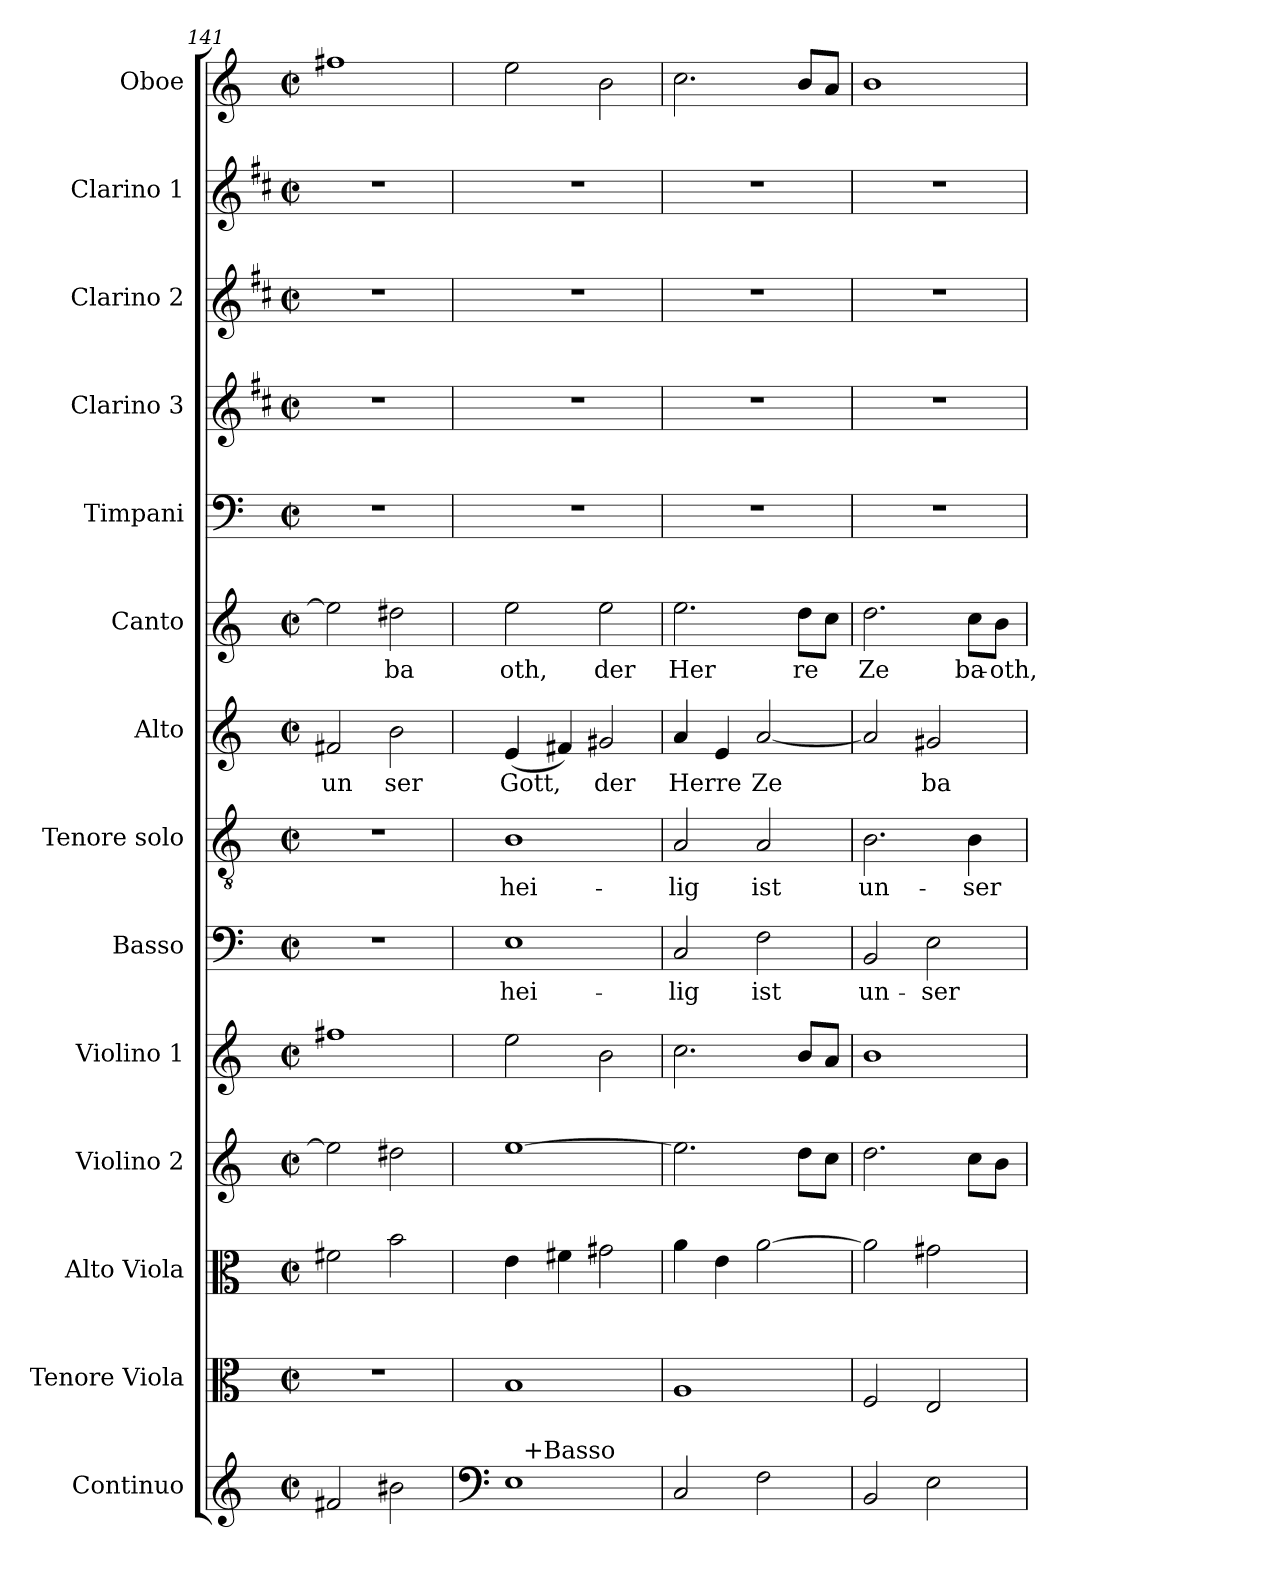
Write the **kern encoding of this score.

**kern	**kern	**kern	**kern	**kern	**kern	**text	**kern	**text	**kern	**text	**kern	**text	**kern	**kern	**kern	**kern	**kern
*part14	*part13	*part12	*part11	*part10	*part9	*part9	*part8	*part8	*part7	*part7	*part6	*part6	*part5	*part4	*part3	*part2	*part1
*staff14	*staff13	*staff12	*staff11	*staff10	*staff9	*staff9	*staff8	*staff8	*staff7	*staff7	*staff6	*staff6	*staff5	*staff4	*staff3	*staff2	*staff1
*I"Continuo	*I"Tenore Viola	*I"Alto Viola	*I"Violino 2	*I"Violino 1	*I"Basso	*	*I"Tenore solo	*	*I"Alto	*	*I"Canto	*	*I"Timpani	*I"Clarino 3	*I"Clarino 2	*I"Clarino 1	*I"Oboe
*I'Continuo	*I'Tenore Viola	*I'Alto Viola	*I'Violino 2	*I'Violino 1	*I'Basso	*	*I'Tenore	*	*I'Alto	*	*I'Canto	*	*I'Timpani	*I'Clarino 3	*I'Clarino 2	*I'Clarino 1	*I'Oboe
*clefG2	*clefC3	*clefC3	*clefG2	*clefG2	*clefF4	*	*clefGv2	*	*clefG2	*	*clefG2	*	*clefF4	*clefG2	*clefG2	*clefG2	*clefG2
*	*	*	*	*	*	*	*	*	*	*	*	*	*	*ITrd1c2	*ITrd1c2	*ITrd1c2	*
*k[]	*k[]	*k[]	*k[]	*k[]	*k[]	*	*k[]	*	*k[]	*	*k[]	*	*k[]	*k[]	*k[]	*k[]	*k[]
*C:	*C:	*C:	*C:	*C:	*C:	*	*C:	*	*C:	*	*C:	*	*C:	*C:	*C:	*C:	*C:
*M2/2	*M2/2	*M2/2	*M2/2	*M2/2	*M2/2	*	*M2/2	*	*M2/2	*	*M2/2	*	*M2/2	*M2/2	*M2/2	*M2/2	*M2/2
*met(c|)	*met(c|)	*met(c|)	*met(c|)	*met(c|)	*met(c|)	*	*met(c|)	*	*met(c|)	*	*met(c|)	*	*met(c|)	*met(c|)	*met(c|)	*met(c|)	*met(c|)
=141	=141	=141	=141	=141	=141	=141	=141	=141	=141	=141	=141	=141	=141	=141	=141	=141	=141
!	!	!	!	!	!	!	!	!	!	!LO:LY:b:cj	!	!LO:LY:b:cj	!	!	!	!	!
2f#X/	1r	2f#X\	2ee\]	1ff#X	1r	.	1r	.	2f#X/	un	2ee\]	.	1r	1r	1r	1r	1ff#X
!	!	!	!	!	!	!	!	!	!	!LO:LY:b:cj	!	!LO:LY:b:cj	!	!	!	!	!
2b#\	.	2b\	2dd#X\	.	.	.	.	.	2b\	ser	2dd#X\	ba	.	.	.	.	.
=142	=142	=142	=142	=142	=142	=142	=142	=142	=142	=142	=142	=142	=142	=142	=142	=142	=142
*clefF4	*	*	*	*	*	*	*	*	*	*	*	*	*	*	*	*	*
!	!	!	!	!	!	!LO:LY:b:cj	!	!LO:LY:b	!	!LO:LY:b:cj	!	!LO:LY:b:cj	!	!	!	!	!
*^	*	*	*	*	*	*	*	*	*	*	*	*	*	*	*	*	*
1E	16ryy	1B	4e\	[>1ee	2ee\	1E	hei-	1B	hei-	(<4e/	Gott,	2ee\	oth,	1r	1r	1r	1r	2ee\
!	!LO:TX:a:t=+Basso	!	!	!	!	!	!	!	!	!	!	!	!	!	!	!	!	!
.	2...ryy	.	.	.	.	.	.	.	.	.	.	.	.	.	.	.	.	.
!	!	!	!	!	!	!	!	!	!	!	!LO:LY:b:cj	!	!	!	!	!	!	!
.	.	.	4f#X\	.	.	.	.	.	.	4f#X/)	.	.	.	.	.	.	.	.
!	!	!	!	!	!	!	!	!	!	!	!LO:LY:b:cj	!	!LO:LY:b:cj	!	!	!	!	!
.	.	.	2g#X\	.	2b\	.	.	.	.	2g#X/	der	2ee\	der	.	.	.	.	2b\
=143	=143	=143	=143	=143	=143	=143	=143	=143	=143	=143	=143	=143	=143	=143	=143	=143	=143	=143
!	!	!	!	!	!	!	!LO:LY:b:cj	!	!LO:LY:b	!	!LO:LY:b:cj	!	!LO:LY:b:cj	!	!	!	!	!
*v	*v	*	*	*	*	*	*	*	*	*	*	*	*	*	*	*	*	*
2C/	1A	4a\	2.ee\]	2.cc\	2C/	-lig	2A/	-lig	4a/	Herre	2.ee\	Her	1r	1r	1r	1r	2.cc\
!	!	!	!	!	!	!	!	!	!	!LO:LY:b:cj	!	!	!	!	!	!	!
.	.	4e\	.	.	.	.	.	.	4e/	.	.	.	.	.	.	.	.
!	!	!	!	!	!	!LO:LY:b:cj	!	!LO:LY:b	!	!LO:LY:b:cj	!	!	!	!	!	!	!
2F\	.	[>2a\	.	.	2F\	ist	2A/	ist	[<2a/	Ze	.	.	.	.	.	.	.
!	!	!	!	!	!	!	!	!	!	!	!	!LO:LY:b:cj	!	!	!	!	!
.	.	.	8dd\L	8b/L	.	.	.	.	.	.	8dd\L	re	.	.	.	.	8b/L
!	!	!	!	!	!	!	!	!	!	!	!	!LO:LY:b:cj	!	!	!	!	!
.	.	.	8cc\J	8a/J	.	.	.	.	.	.	8cc\J	.	.	.	.	.	8a/J
=144	=144	=144	=144	=144	=144	=144	=144	=144	=144	=144	=144	=144	=144	=144	=144	=144	=144
!	!	!	!	!	!	!LO:LY:b:cj	!	!LO:LY:b	!	!LO:LY:b:cj	!	!LO:LY:b:cj	!	!	!	!	!
2BB/	2F/	2a\]	2.dd\	1b	2BB/	un-	2.B\	un-	2a/]	.	2.dd\	Ze	1r	1r	1r	1r	1b
!	!	!	!	!	!	!LO:LY:b:cj	!	!	!	!LO:LY:b:cj	!	!	!	!	!	!	!
2E\	2E/	2g#X\	.	.	2E\	-ser	.	.	2g#X/	ba	.	.	.	.	.	.	.
!	!	!	!	!	!	!	!	!LO:LY:b	!	!	!	!LO:LY:b:cj	!	!	!	!	!
.	.	.	8cc\L	.	.	.	4B\	-ser	.	.	8cc\L	ba-	.	.	.	.	.
!	!	!	!	!	!	!	!	!	!	!	!	!LO:LY:b:cj	!	!	!	!	!
.	.	.	8b\J	.	.	.	.	.	.	.	8b\J	-oth,	.	.	.	.	.
=	=	=	=	=	=	=	=	=	=	=	=	=	=	=	=	=	=
*-	*-	*-	*-	*-	*-	*-	*-	*-	*-	*-	*-	*-	*-	*-	*-	*-	*-
